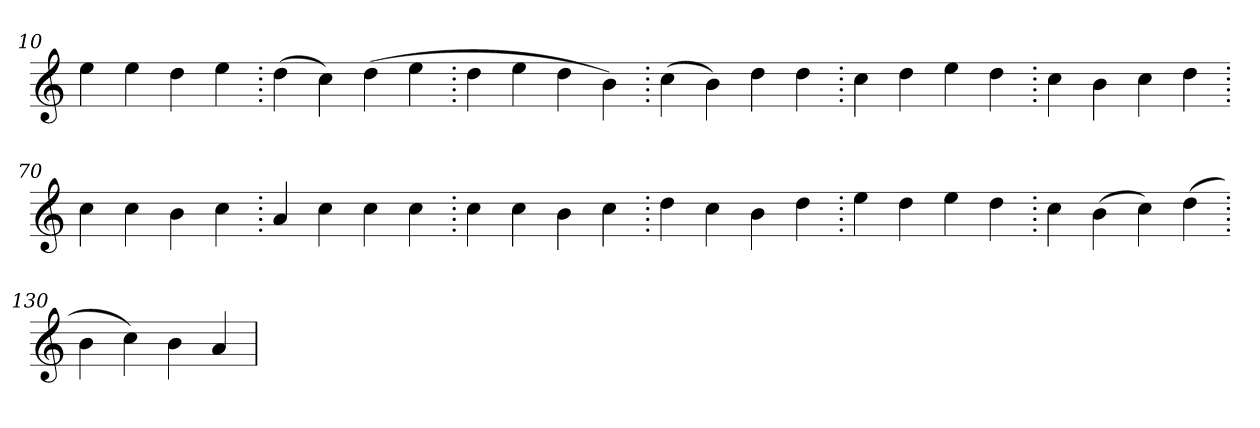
**kern
*part1
*staff1
*clefG2
=10.
4ee
4ee
4dd
4ee
=20.
(>4dd
4cc)
(>4dd
4ee
=30.
4dd
4ee
4dd
4b)
=40.
(>4cc
4b)
4dd
4dd
=50.
4cc
4dd
4ee
4dd
=60.
4cc
4b
4cc
4dd
=70.
4cc
4cc
4b
4cc
=80.
4a
4cc
4cc
4cc
=90.
4cc
4cc
4b
4cc
=100.
4dd
4cc
4b
4dd
=110.
4ee
4dd
4ee
4dd
=120.
4cc
(>4b
4cc)
(>4dd
=130.
4b
4cc)
4b
4a
=
*-
